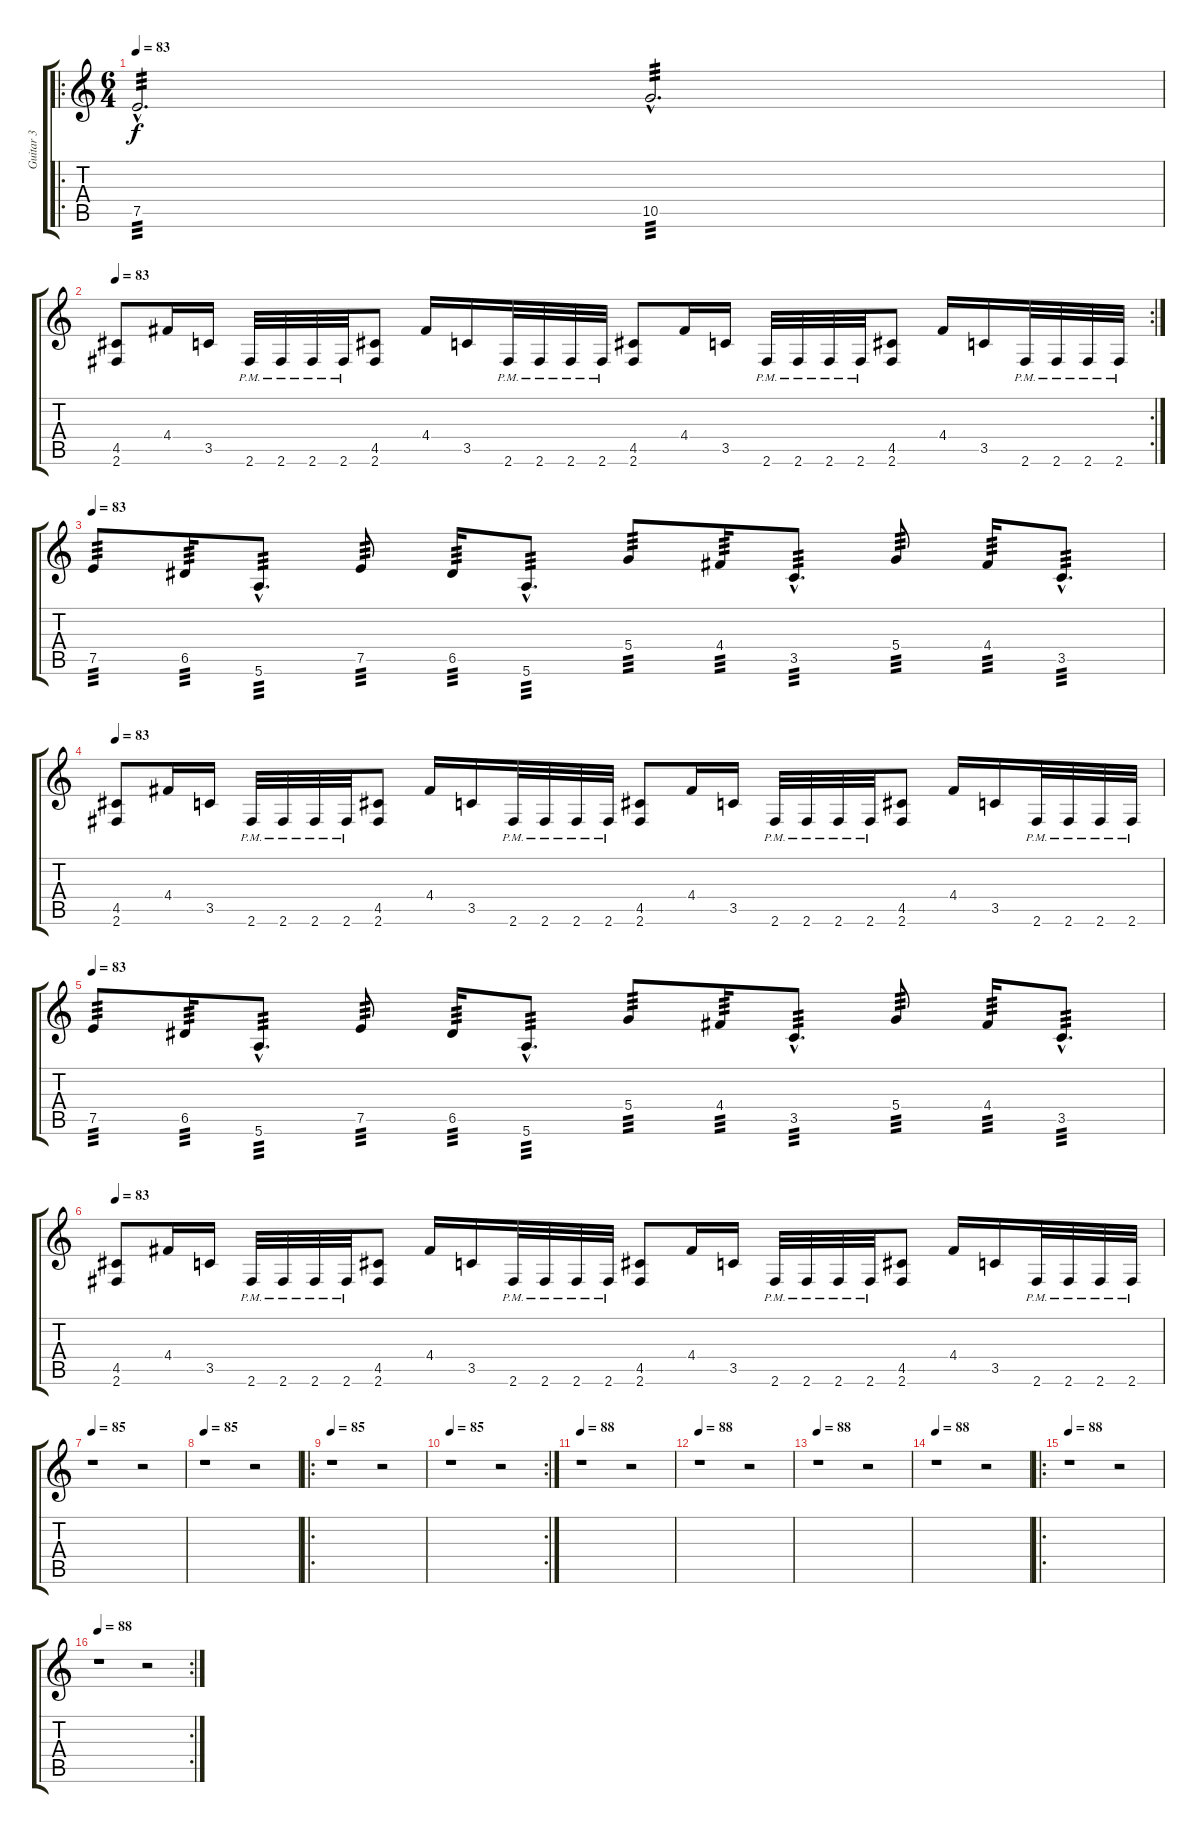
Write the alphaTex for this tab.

\track ("Guitar 3" "Guitar 3") {instrument acousticguitarsteel}
\staff {score tabs}
\tuning (E4 B3 G3 D3 A2 E2) {hide}
\ro
\ts (6 4)
\tempo 83
\clef g2
\ks c
7.5{hac}.2{d tp 3 dy f volume 16 balance 2 instrument distortionguitar} 10.5{hac}.2{d tp 3} |
\rc 2
\tempo 83
(4.5 2.6).8{volume 12 balance 2 instrument distortionguitar} 4.4.16 3.5.16 2.6{pm}.32 2.6{pm}.32 2.6{pm}.32 2.6{pm}.32 (4.5 2.6).8 4.4.16 3.5.16 2.6{pm}.32 2.6{pm}.32 2.6{pm}.32 2.6{pm}.32 (4.5 2.6).8 4.4.16 3.5.16 2.6{pm}.32 2.6{pm}.32 2.6{pm}.32 2.6{pm}.32 (4.5 2.6).8 4.4.16 3.5.16 2.6{pm}.32 2.6{pm}.32 2.6{pm}.32 2.6{pm}.32 |
\tempo 83
7.5.8{tp 3 volume 13 balance 2 instrument distortionguitar} 6.5.16{tp 3} 5.6{hac}.8{d tp 3} 7.5.8{tp 3} 6.5.16{tp 3} 5.6{hac}.8{d tp 3} 5.4.8{tp 3} 4.4.16{tp 3} 3.5{hac}.8{d tp 3} 5.4.8{tp 3} 4.4.16{tp 3} 3.5{hac}.8{d tp 3} |
\tempo 83
(4.5 2.6).8{volume 12 balance 2 instrument distortionguitar} 4.4.16 3.5.16 2.6{pm}.32 2.6{pm}.32 2.6{pm}.32 2.6{pm}.32 (4.5 2.6).8 4.4.16 3.5.16 2.6{pm}.32 2.6{pm}.32 2.6{pm}.32 2.6{pm}.32 (4.5 2.6).8 4.4.16 3.5.16 2.6{pm}.32 2.6{pm}.32 2.6{pm}.32 2.6{pm}.32 (4.5 2.6).8 4.4.16 3.5.16 2.6{pm}.32 2.6{pm}.32 2.6{pm}.32 2.6{pm}.32 |
\tempo 83
7.5.8{tp 3 volume 13 balance 2 instrument distortionguitar} 6.5.16{tp 3} 5.6{hac}.8{d tp 3} 7.5.8{tp 3} 6.5.16{tp 3} 5.6{hac}.8{d tp 3} 5.4.8{tp 3} 4.4.16{tp 3} 3.5{hac}.8{d tp 3} 5.4.8{tp 3} 4.4.16{tp 3} 3.5{hac}.8{d tp 3} |
\tempo 83
(4.5 2.6).8{volume 12 balance 2 instrument distortionguitar} 4.4.16 3.5.16 2.6{pm}.32 2.6{pm}.32 2.6{pm}.32 2.6{pm}.32 (4.5 2.6).8 4.4.16 3.5.16 2.6{pm}.32 2.6{pm}.32 2.6{pm}.32 2.6{pm}.32 (4.5 2.6).8 4.4.16 3.5.16 2.6{pm}.32 2.6{pm}.32 2.6{pm}.32 2.6{pm}.32 (4.5 2.6).8 4.4.16 3.5.16 2.6{pm}.32 2.6{pm}.32 2.6{pm}.32 2.6{pm}.32 |
\tempo 85
r.1 r.2 |
\tempo 85
r.1 r.2 |
\ro
\tempo 85
r.1 r.2 |
\rc 2
\tempo 85
r.1 r.2 |
\tempo 88
r.1 r.2 |
\tempo 88
r.1 r.2 |
\tempo 88
r.1 r.2 |
\tempo 88
r.1 r.2 |
\ro
\tempo 88
r.1 r.2 |
\rc 2
\tempo 88
r.1 r.2
